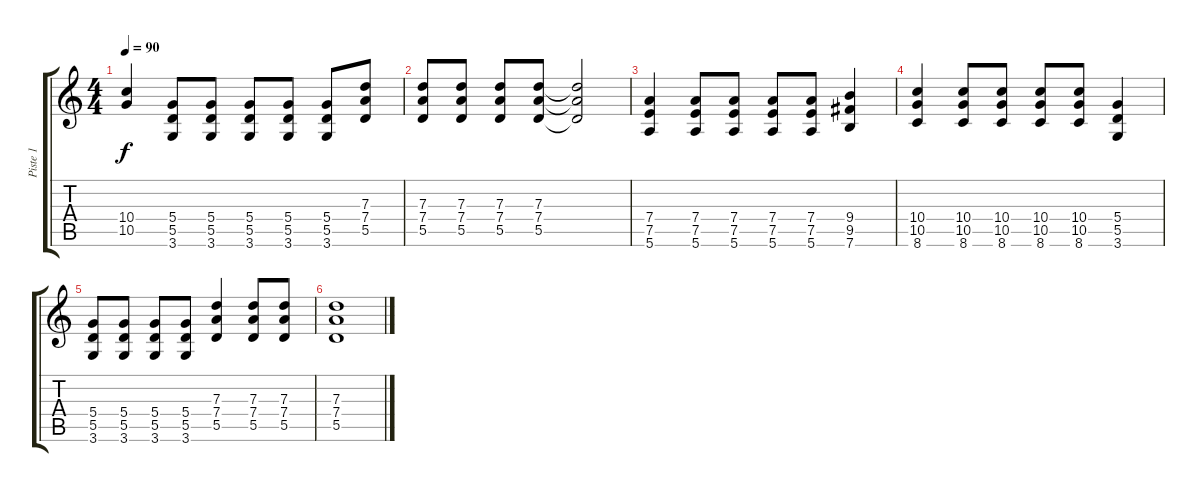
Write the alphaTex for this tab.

\track ("Piste 1" "Piste 1") {instrument distortionguitar}
\staff {score tabs}
\tuning (E4 B3 G3 D3 A2 E2) {hide}
\ts (4 4)
\tempo 90
\clef g2
\ks c
(10.4 10.5).4{dy f} (5.4 5.5 3.6).8 (5.4 5.5 3.6).8 (5.4 5.5 3.6).8 (5.4 5.5 3.6).8 (5.4 5.5 3.6).8 (7.3 7.4 5.5).8 |
(7.3 7.4 5.5).8 (7.3 7.4 5.5).8 (7.3 7.4 5.5).8 (7.3 7.4 5.5).8 (7.3{t} 7.4{t} 5.5{t}).2 |
(7.4 7.5 5.6).4 (7.4 7.5 5.6).8 (7.4 7.5 5.6).8 (7.4 7.5 5.6).8 (7.4 7.5 5.6).8 (9.4 9.5 7.6).4 |
(10.4 10.5 8.6).4 (10.4 10.5 8.6).8 (10.4 10.5 8.6).8 (10.4 10.5 8.6).8 (10.4 10.5 8.6).8 (5.4 5.5 3.6).4 |
(5.4 5.5 3.6).8 (5.4 5.5 3.6).8 (5.4 5.5 3.6).8 (5.4 5.5 3.6).8 (7.3 7.4 5.5).4 (7.3 7.4 5.5).8 (7.3 7.4 5.5).8 |
(7.3 7.4 5.5).1
